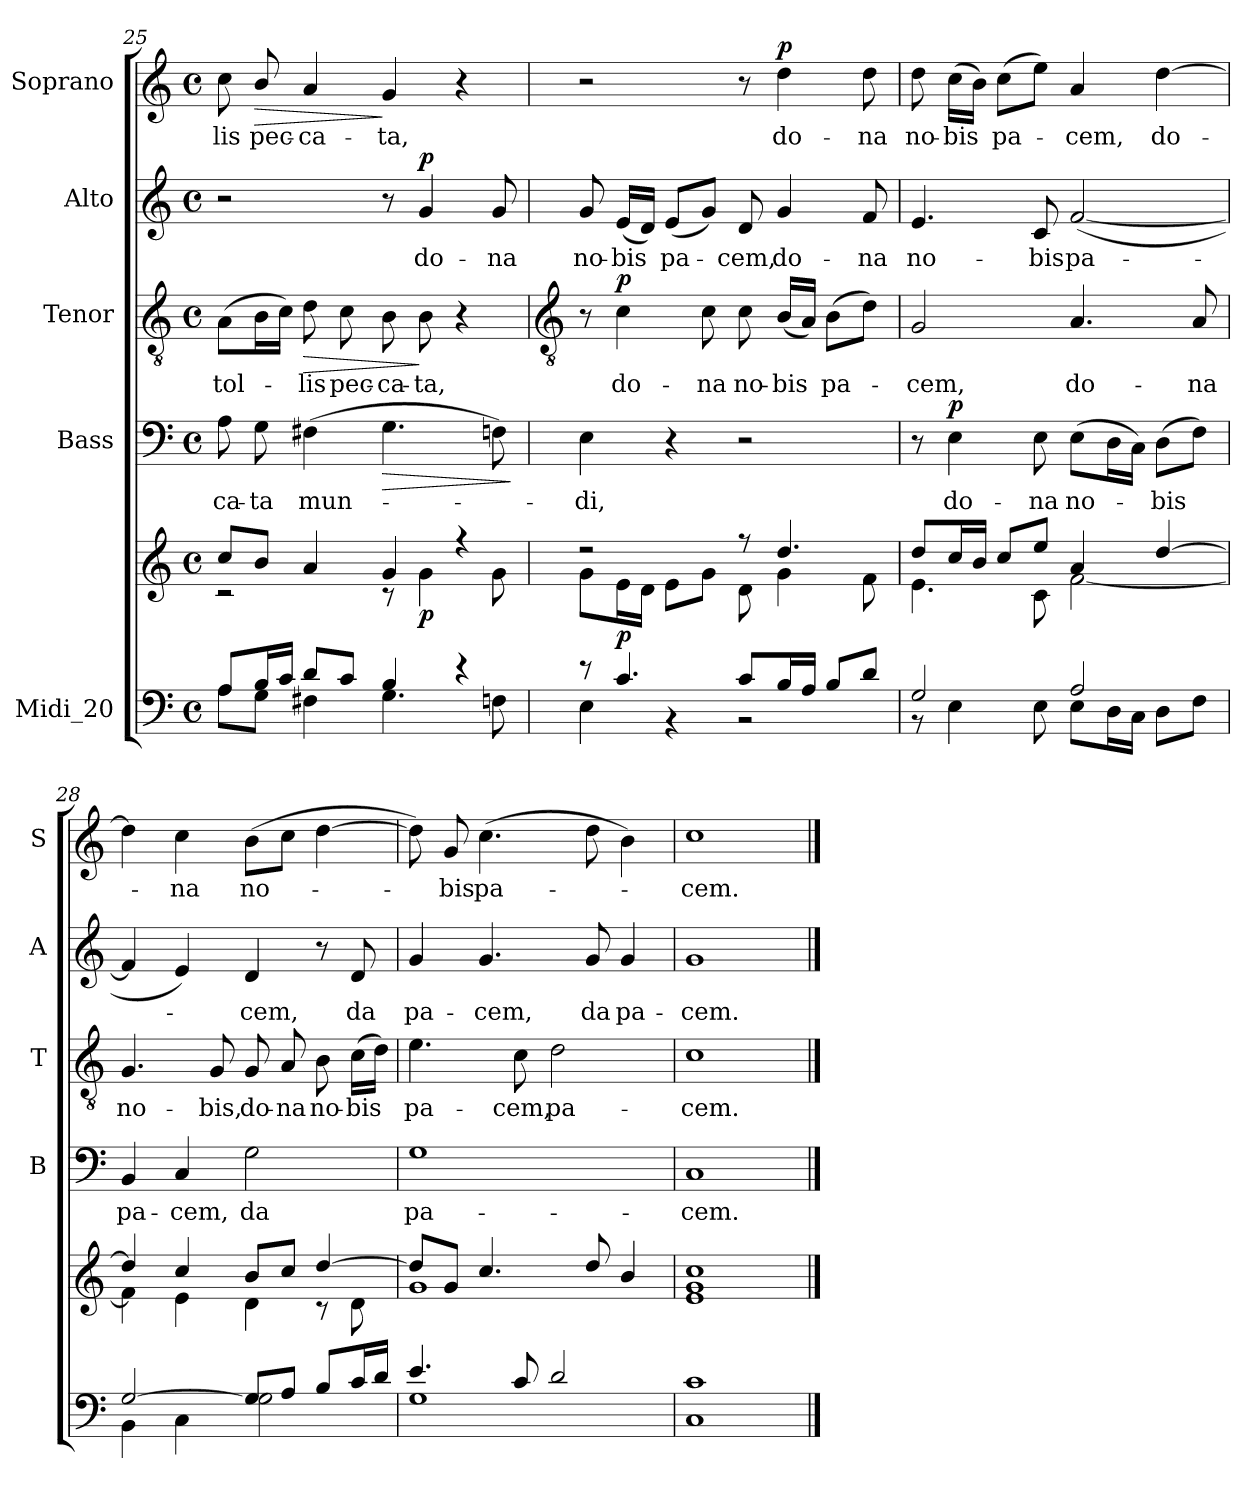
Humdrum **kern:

**kern	**kern	**dynam	**kern	**text	**dynam	**kern	**text	**dynam	**kern	**text	**dynam	**kern	**text	**dynam
*part5	*part5	*part5	*part4	*part4	*part4	*part3	*part3	*part3	*part2	*part2	*part2	*part1	*part1	*part1
*staff6	*staff5	*staff5/6	*staff4	*staff4	*staff4	*staff3	*staff3	*staff3	*staff2	*staff2	*staff2	*staff1	*staff1	*staff1
*I"Midi_20	*	*	*I"Bass	*	*	*I"Tenor	*	*	*I"Alto	*	*	*I"Soprano	*	*
*	*	*	*I'B	*	*	*I'T	*	*	*I'A	*	*	*I'S	*	*
*clefF4	*clefG2	*	*clefF4	*	*	*clefGv2	*	*	*clefG2	*	*	*clefG2	*	*
*k[]	*k[]	*	*k[]	*	*	*k[]	*	*	*k[]	*	*	*k[]	*	*
*C:	*C:	*	*C:	*	*	*C:	*	*	*C:	*	*	*C:	*	*
*M4/4	*M4/4	*	*M4/4	*	*	*M4/4	*	*	*M4/4	*	*	*M4/4	*	*
*met(c)	*met(c)	*	*met(c)	*	*	*met(c)	*	*	*met(c)	*	*	*met(c)	*	*
=25	=25	=25	=25	=25	=25	=25	=25	=25	=25	=25	=25	=25	=25	=25
*^	*^	*	*	*	*	*	*	*	*	*	*	*	*	*
!	!	!	!	!	!	!LO:LY:b	!	!	!LO:LY:b	!	!	!	!	!	!LO:LY:b	!
8A/L	8A\L	8cc/L	2r	.	8A	ca-	.	(>8AL	tol-	.	2r	.	.	8cc	lis	.
!	!	!	!	!	!	!LO:LY:b	!	!	!	!	!	!	!	!	!LO:LY:b	!LO:HP:b
16B/L	8G\J	8b/J	.	.	8G	-ta	.	16BL	.	.	.	.	.	8b/	pec-	>
16c/JJ	.	.	.	.	.	.	.	16cJJ)	.	.	.	.	.	.	.	.
!	!	!	!	!	!	!LO:LY:b	!	!	!LO:LY:b	!LO:HP:b	!	!	!	!	!LO:LY:b	!
8d/L	4F#X\	4a/	.	.	(>4F#X	mun-	.	8d	lis	>	.	.	.	4a	-ca-	.
!	!	!	!	!	!	!	!	!	!LO:LY:b	!	!	!	!	!	!	!
8c/J	.	.	.	.	.	.	.	8c	pec-	.	.	.	.	.	.	.
!	!	!	!	!	!	!	!LO:HP:b	!	!LO:LY:b	!	!	!	!	!	!LO:LY:b	!
4B/	4.G\	4g/	8r	.	4.G	.	>	8B	-ca-	.	8r	.	.	4g	-ta,	]
!	!	!	!	!LO:DY:b	!	!	!	!	!LO:LY:b	!	!	!LO:LY:b	!LO:DY:b	!	!	!
.	.	.	4g\	p	.	.	.	8B	-ta,	]	4g	do-	p	.	.	.
4r	.	4r	.	.	.	.	.	4r	.	.	.	.	.	4r	.	.
!	!	!	!	!	!	!	!	!	!	!	!	!LO:LY:b	!	!	!	!
.	8Fn\	.	8g\	.	8Fn)	.	.	.	.	.	8g	-na	.	.	.	.
*v	*v	*	*	*	*	*	*	*	*	*	*	*	*	*	*	*
*	*v	*v	*	*	*	*	*	*	*	*	*	*	*	*	*
.	.	.	.	.	]	.	.	.	.	.	.	.	.	.
!!LO:LB:g=z
=26	=26	=26	=26	=26	=26	=26	=26	=26	=26	=26	=26	=26	=26	=26
*	*	*	*	*	*	*clefGv2	*	*	*	*	*	*	*	*
*^	*^	*	*	*	*	*	*	*	*	*	*	*	*	*
!	!	!	!	!	!	!LO:LY:b	!	!	!	!	!	!LO:LY:b	!	!	!	!
8r	4E\	2r	8g\L	.	4E	di,	.	8r	.	.	8g	no-	.	2r	.	.
!	!	!	!	!LO:DY:a=2	!	!	!	!	!LO:LY:b	!LO:DY:b	!	!LO:LY:b	!	!	!	!
4.c/	.	.	16e\L	p	.	.	.	4c	do-	p	(<16eLL	-bis	.	.	.	.
.	.	.	16d\JJ	.	.	.	.	.	.	.	16dJJ)	.	.	.	.	.
!	!	!	!	!	!	!	!	!	!	!	!	!LO:LY:b	!	!	!	!
.	4r	.	8e\L	.	4r	.	.	.	.	.	(<8eL	pa-	.	.	.	.
!	!	!	!	!	!	!	!	!	!LO:LY:b	!	!	!	!	!	!	!
.	.	.	8g\J	.	.	.	.	8c	-na	.	8gJ)	.	.	.	.	.
!	!	!	!	!	!	!	!	!	!LO:LY:b	!	!	!LO:LY:b	!	!	!	!
8c/L	2r	8r	8d\	.	2r	.	.	8c	no-	.	8d	cem,	.	8r	.	.
!	!	!	!	!	!	!	!	!	!LO:LY:b	!	!	!LO:LY:b	!	!	!LO:LY:b	!LO:DY:b
16B/L	.	4.dd/	4g\	.	.	.	.	(<16BLL	-bis	.	4g	do-	.	4dd	do-	p
16A/JJ	.	.	.	.	.	.	.	16AJJ)	.	.	.	.	.	.	.	.
!	!	!	!	!	!	!	!	!	!LO:LY:b	!	!	!	!	!	!	!
8B/L	.	.	.	.	.	.	.	(>8BL	pa-	.	.	.	.	.	.	.
!	!	!	!	!	!	!	!	!	!	!	!	!LO:LY:b	!	!	!LO:LY:b	!
8d/J	.	.	8f\	.	.	.	.	8dJ)	.	.	8f	-na	.	8dd	-na	.
=27	=27	=27	=27	=27	=27	=27	=27	=27	=27	=27	=27	=27	=27	=27	=27	=27
!	!	!	!	!	!	!	!	!	!LO:LY:b	!	!	!LO:LY:b	!	!	!LO:LY:b	!
2G/	8r	8dd/L	4.e\	.	8r	.	.	2G	cem,	.	4.e	no-	.	8dd	no-	.
!	!	!	!	!	!	!LO:LY:b	!LO:DY:b	!	!	!	!	!	!	!	!LO:LY:b	!
.	4E\	16cc/L	.	.	4E	do-	p	.	.	.	.	.	.	(>16ccLL	-bis	.
.	.	16b/JJ	.	.	.	.	.	.	.	.	.	.	.	16bJJ)	.	.
!	!	!	!	!	!	!	!	!	!	!	!	!	!	!	!LO:LY:b	!
.	.	8cc/L	.	.	.	.	.	.	.	.	.	.	.	(>8ccL	pa-	.
!	!	!	!	!	!	!LO:LY:b	!	!	!	!	!	!LO:LY:b	!	!	!	!
.	8E\	8ee/J	8c\	.	8E	-na	.	.	.	.	8c	-bis	.	8eeJ)	.	.
!	!	!	!	!	!	!LO:LY:b	!	!	!LO:LY:b	!	!	!LO:LY:b	!	!	!LO:LY:b	!
2A/	8E\L	4a/	[2f\	.	(>8EL	no-	.	4.A	do-	.	(<[2f	pa-	.	4a	cem,	.
.	16D\L	.	.	.	16DL	.	.	.	.	.	.	.	.	.	.	.
.	16C\JJ	.	.	.	16CJJ)	.	.	.	.	.	.	.	.	.	.	.
!	!	!	!	!	!	!LO:LY:b	!	!	!	!	!	!	!	!	!LO:LY:b	!
.	8D\L	[4dd/	.	.	(>8DL	bis	.	.	.	.	.	.	.	[4dd	do-	.
!	!	!	!	!	!	!	!	!	!LO:LY:b	!	!	!	!	!	!	!
.	8F\J	.	.	.	8FJ)	.	.	8A	-na	.	.	.	.	.	.	.
=28	=28	=28	=28	=28	=28	=28	=28	=28	=28	=28	=28	=28	=28	=28	=28	=28
!	!	!	!	!	!	!LO:LY:b	!	!	!LO:LY:b	!	!	!	!	!	!	!
[2G/	4BB\	4dd/]	4f\]	.	4BB	pa-	.	4.G	no-	.	4f]	.	.	4dd]	.	.
!	!	!	!	!	!	!LO:LY:b	!	!	!	!	!	!	!	!	!LO:LY:b	!
.	4C\	4cc/	4e\	.	4C	-cem,	.	.	.	.	4e)	.	.	4cc	na	.
!	!	!	!	!	!	!	!	!	!LO:LY:b	!	!	!	!	!	!	!
.	.	.	.	.	.	.	.	8G	-bis,	.	.	.	.	.	.	.
!	!	!	!	!	!	!LO:LY:b	!	!	!LO:LY:b	!	!	!LO:LY:b	!	!	!LO:LY:b	!
8G/L]	2G\	8b/L	4d\	.	2G	da	.	8G	do-	.	4d	cem,	.	(>8bL	no-	.
!	!	!	!	!	!	!	!	!	!LO:LY:b	!	!	!	!	!	!	!
8A/J	.	8cc/J	.	.	.	.	.	8A	-na	.	.	.	.	8ccJ	.	.
!	!	!	!	!	!	!	!	!	!LO:LY:b	!	!	!	!	!	!	!
8B/L	.	[4dd/	8r	.	.	.	.	8B	no-	.	8r	.	.	[4dd	.	.
!	!	!	!	!	!	!	!	!	!LO:LY:b	!	!	!LO:LY:b	!	!	!	!
16c/L	.	.	8d\	.	.	.	.	(>16cLL	-bis	.	8d	da	.	.	.	.
16d/JJ	.	.	.	.	.	.	.	16dJJ)	.	.	.	.	.	.	.	.
=29	=29	=29	=29	=29	=29	=29	=29	=29	=29	=29	=29	=29	=29	=29	=29	=29
!	!	!	!	!	!	!LO:LY:b	!	!	!LO:LY:b	!	!	!LO:LY:b	!	!	!	!
4.e/	1G\	8dd/L]	1g\	.	1G	pa-	.	4.e	pa-	.	4g	pa-	.	8dd])	.	.
!	!	!	!	!	!	!	!	!	!	!	!	!	!	!	!LO:LY:b	!
.	.	8g/J	.	.	.	.	.	.	.	.	.	.	.	8g	bis	.
!	!	!	!	!	!	!	!	!	!	!	!	!LO:LY:b	!	!	!LO:LY:b	!
.	.	4.cc/	.	.	.	.	.	.	.	.	4.g	-cem,	.	(>4.cc	pa-	.
!	!	!	!	!	!	!	!	!	!LO:LY:b	!	!	!	!	!	!	!
8c/	.	.	.	.	.	.	.	8c	-cem,	.	.	.	.	.	.	.
!	!	!	!	!	!	!	!	!	!LO:LY:b	!	!	!	!	!	!	!
2d/	.	.	.	.	.	.	.	2d	pa-	.	.	.	.	.	.	.
!	!	!	!	!	!	!	!	!	!	!	!	!LO:LY:b	!	!	!	!
.	.	8dd/	.	.	.	.	.	.	.	.	8g	da	.	8dd	.	.
!	!	!	!	!	!	!	!	!	!	!	!	!LO:LY:b	!	!	!	!
.	.	4b/	.	.	.	.	.	.	.	.	4g	pa-	.	4b)	.	.
=30	=30	=30	=30	=30	=30	=30	=30	=30	=30	=30	=30	=30	=30	=30	=30	=30
!	!	!	!	!	!	!LO:LY:b	!	!	!LO:LY:b	!	!	!LO:LY:b	!	!	!LO:LY:b	!
1c/	1C\	1cc/	1e\ 1g\	.	1C	-cem.	.	1c	-cem.	.	1g	-cem.	.	1cc	cem.	.
*v	*v	*	*	*	*	*	*	*	*	*	*	*	*	*	*	*
*	*v	*v	*	*	*	*	*	*	*	*	*	*	*	*	*
==	==	==	==	==	==	==	==	==	==	==	==	==	==	==
*-	*-	*-	*-	*-	*-	*-	*-	*-	*-	*-	*-	*-	*-	*-
